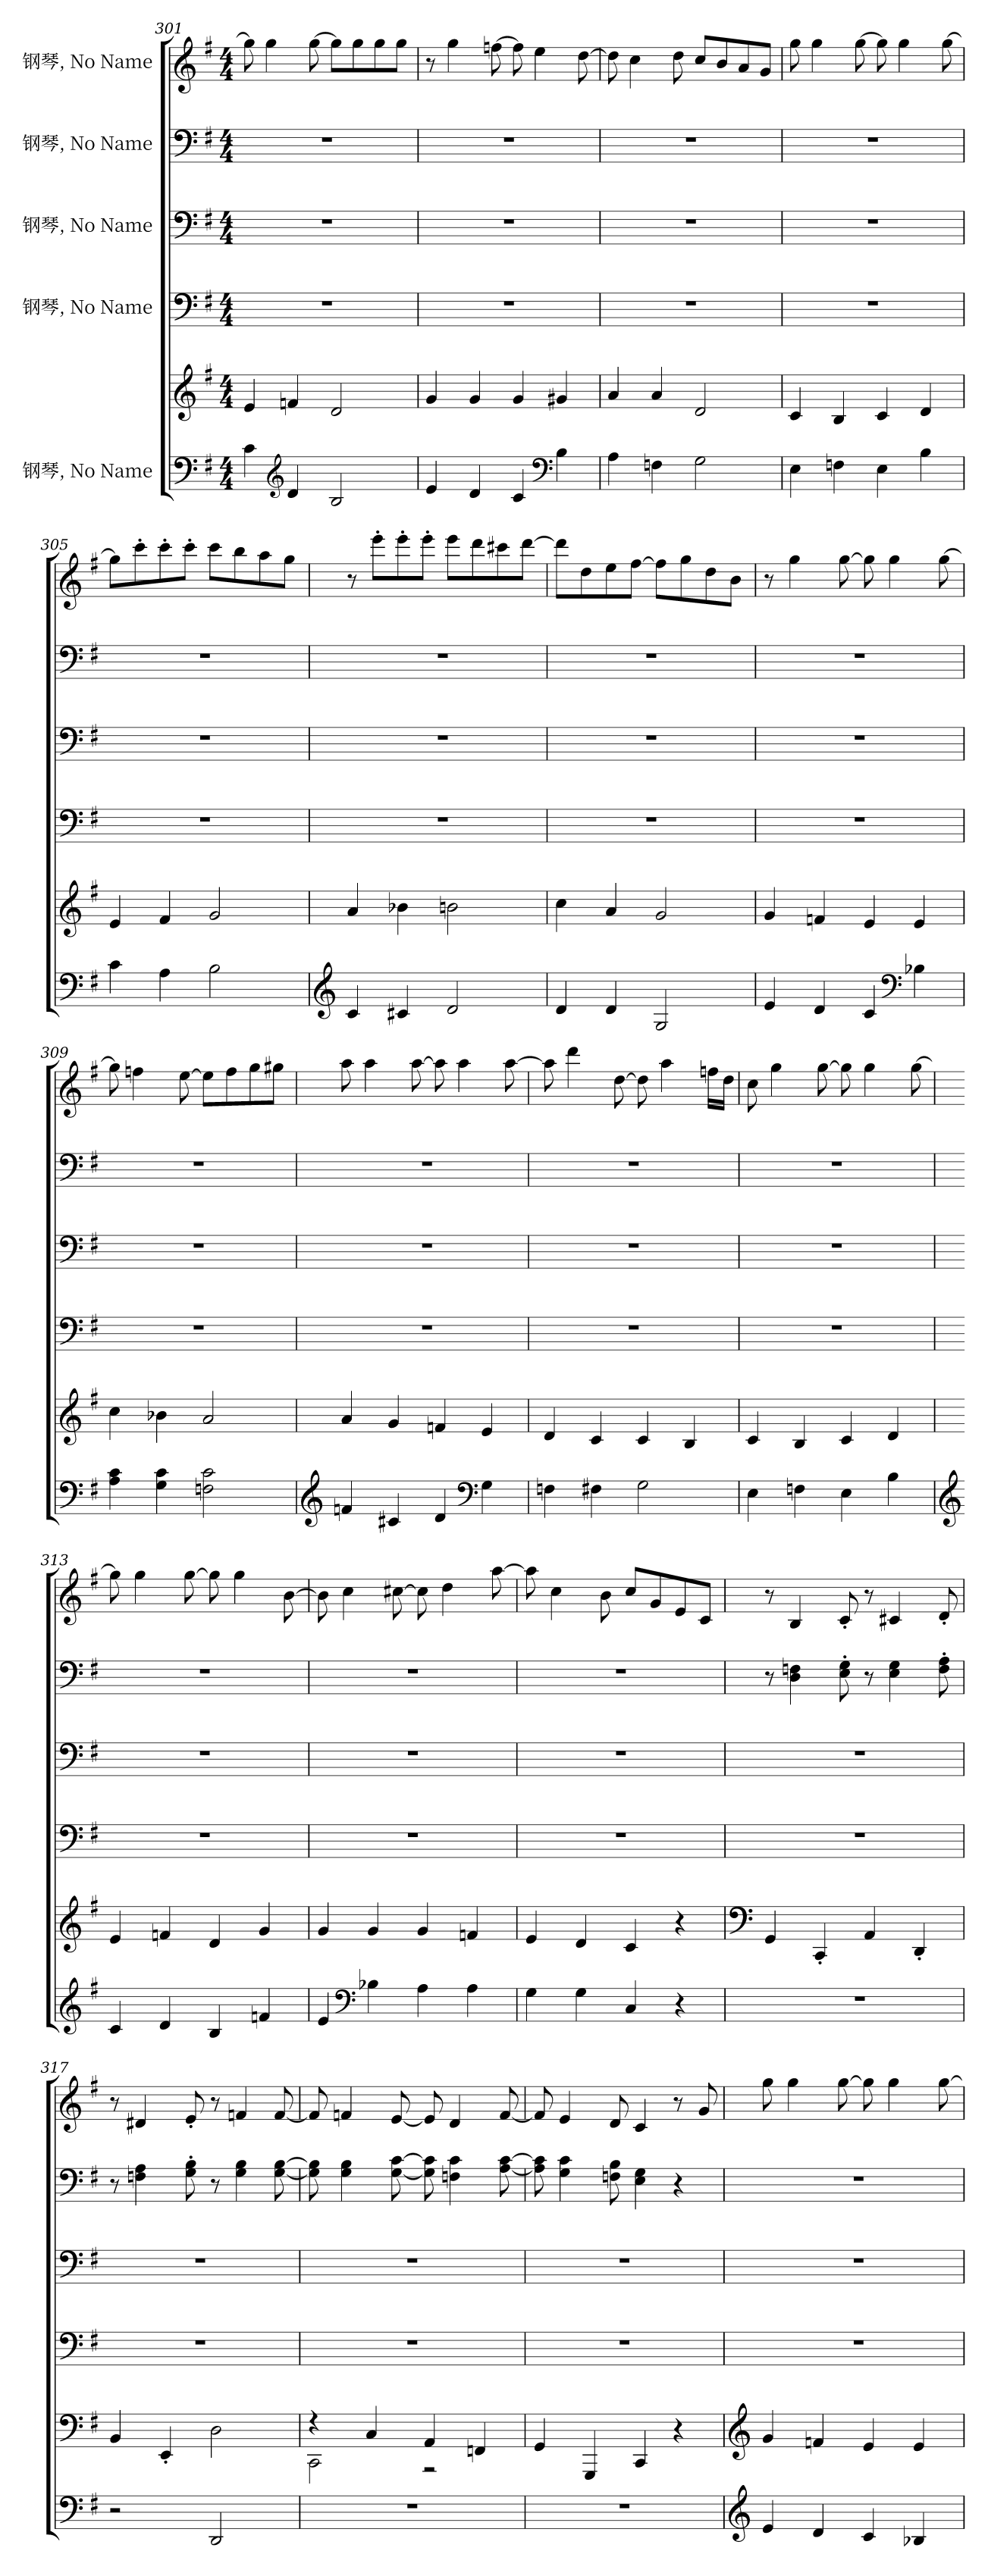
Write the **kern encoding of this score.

**kern	**kern	**kern	**kern	**kern	**kern
*part5	*part5	*part4	*part3	*part2	*part1
*staff6	*staff5	*staff4	*staff3	*staff2	*staff1
*I"钢琴, No Name	*	*I"钢琴, No Name	*I"钢琴, No Name	*I"钢琴, No Name	*I"钢琴, No Name
!!LO:PB:g=z
*clefF4	*clefG2	*clefF4	*clefF4	*clefF4	*clefG2
*k[f#]	*k[f#]	*k[f#]	*k[f#]	*k[f#]	*k[f#]
*M4/4	*M4/4	*M4/4	*M4/4	*M4/4	*M4/4
=301	=301	=301	=301	=301	=301
4c\	4e/	1r	1r	1r	8gg\]
.	.	.	.	.	4gg\
*clefG2	*	*	*	*	*
4d/	4fn/	.	.	.	.
.	.	.	.	.	[8gg\
2B/	2d/	.	.	.	8gg\L]
.	.	.	.	.	8gg\
.	.	.	.	.	8gg\
.	.	.	.	.	8gg\J
=302	=302	=302	=302	=302	=302
*	*	*	*	*	*MM86
4e/	4g/	1r	1r	1r	8r
.	.	.	.	.	4gg\
4d/	4g/	.	.	.	.
.	.	.	.	.	[8ffn\
4c/	4g/	.	.	.	8ff\]
.	.	.	.	.	4ee\
*clefF4	*	*	*	*	*
4B\	4g#X/	.	.	.	.
.	.	.	.	.	[8dd\
=303	=303	=303	=303	=303	=303
4A\	4a/	1r	1r	1r	8dd\]
.	.	.	.	.	4cc\
4Fn\	4a/	.	.	.	.
.	.	.	.	.	8dd\
2G\	2d/	.	.	.	8cc/L
.	.	.	.	.	8b/
.	.	.	.	.	8a/
.	.	.	.	.	8g/J
=304	=304	=304	=304	=304	=304
*	*	*	*	*	*MM86
4E\	4c/	1r	1r	1r	8gg\
.	.	.	.	.	4gg\
4Fn\	4B/	.	.	.	.
.	.	.	.	.	[8gg\
4E\	4c/	.	.	.	8gg\]
.	.	.	.	.	4gg\
4B\	4d/	.	.	.	.
.	.	.	.	.	[8gg\
=305	=305	=305	=305	=305	=305
4c\	4e/	1r	1r	1r	8gg\L]
.	.	.	.	.	8ccc'\
4A\	4f#/	.	.	.	8ccc'\
.	.	.	.	.	8ccc'\J
2B\	2g/	.	.	.	8ccc\L
.	.	.	.	.	8bb\
.	.	.	.	.	8aa\
.	.	.	.	.	8gg\J
!!LO:LB:g=z
=306	=306	=306	=306	=306	=306
*clefG2	*	*	*	*	*
*	*	*	*	*	*MM85
4c/	4a/	1r	1r	1r	8r
.	.	.	.	.	8eee'\L
4c#X/	4b-X\	.	.	.	8eee'\
.	.	.	.	.	8eee'\J
2d/	2bn\	.	.	.	8eee\L
.	.	.	.	.	8ddd\
.	.	.	.	.	8ccc#X\
.	.	.	.	.	[8ddd\J
=307	=307	=307	=307	=307	=307
*	*	*	*	*	*MM83
4d/	4cc\	1r	1r	1r	8ddd\L]
.	.	.	.	.	8dd\
4d/	4a/	.	.	.	8ee\
.	.	.	.	.	[8ff#\J
2G/	2g/	.	.	.	8ff#\L]
.	.	.	.	.	8gg\
.	.	.	.	.	8dd\
.	.	.	.	.	8b\J
=308	=308	=308	=308	=308	=308
*	*	*	*	*	*MM86
4e/	4g/	1r	1r	1r	8r
.	.	.	.	.	4gg\
4d/	4fn/	.	.	.	.
.	.	.	.	.	[8gg\
4c/	4e/	.	.	.	8gg\]
.	.	.	.	.	4gg\
*clefF4	*	*	*	*	*
4B-X\	4e/	.	.	.	.
.	.	.	.	.	[8gg\
=309	=309	=309	=309	=309	=309
*	*	*	*	*	*MM86
4A\ 4c\	4cc\	1r	1r	1r	8gg\]
.	.	.	.	.	4ffn\
4G\ 4c\	4b-X\	.	.	.	.
.	.	.	.	.	[8ee\
2Fn\ 2c\	2a/	.	.	.	8ee\L]
.	.	.	.	.	8ff\
.	.	.	.	.	8gg\
.	.	.	.	.	8gg#X\J
!!LO:PB:g=z
=310	=310	=310	=310	=310	=310
*clefG2	*	*	*	*	*
*	*	*	*	*	*MM86
4fn/	4a/	1r	1r	1r	8aa\
.	.	.	.	.	4aa\
4c#X/	4g/	.	.	.	.
.	.	.	.	.	[8aa\
4d/	4fn/	.	.	.	8aa\]
.	.	.	.	.	4aa\
*clefF4	*	*	*	*	*
4G\	4e/	.	.	.	.
.	.	.	.	.	[8aa\
=311	=311	=311	=311	=311	=311
4Fn\	4d/	1r	1r	1r	8aa\]
.	.	.	.	.	4ddd\
4F#X\	4c/	.	.	.	.
.	.	.	.	.	[8dd\
2G\	4c/	.	.	.	8dd\]
.	.	.	.	.	4aa\
.	4B/	.	.	.	.
.	.	.	.	.	16ffn\LL
*	*	*	*	*	*MM82
.	.	.	.	.	16dd\JJ
=312	=312	=312	=312	=312	=312
*	*	*	*	*	*MM86
4E\	4c/	1r	1r	1r	8cc\
.	.	.	.	.	4gg\
4Fn\	4B/	.	.	.	.
.	.	.	.	.	[8gg\
4E\	4c/	.	.	.	8gg\]
.	.	.	.	.	4gg\
4B\	4d/	.	.	.	.
.	.	.	.	.	[8gg\
=313	=313	=313	=313	=313	=313
*clefG2	*	*	*	*	*
4c/	4e/	1r	1r	1r	8gg\]
.	.	.	.	.	4gg\
4d/	4fn/	.	.	.	.
.	.	.	.	.	[8gg\
4B/	4d/	.	.	.	8gg\]
.	.	.	.	.	4gg\
4fn/	4g/	.	.	.	.
.	.	.	.	.	[8b\
!!LO:LB:g=z
=314	=314	=314	=314	=314	=314
*	*	*	*	*	*MM86
4e/	4g/	1r	1r	1r	8b\]
.	.	.	.	.	4cc\
*clefF4	*	*	*	*	*
4B-X\	4g/	.	.	.	.
.	.	.	.	.	[8cc#X\
4A\	4g/	.	.	.	8cc#\]
.	.	.	.	.	4dd\
4A\	4fn/	.	.	.	.
.	.	.	.	.	[8aa\
=315	=315	=315	=315	=315	=315
*	*	*	*	*	*MM86
4G\	4e/	1r	1r	1r	8aa\]
.	.	.	.	.	4cc\
4G\	4d/	.	.	.	.
.	.	.	.	.	8b\
4C/	4c/	.	.	.	8cc/L
.	.	.	.	.	8g/
4r	4r	.	.	.	8e/
.	.	.	.	.	8c/J
=316	=316	=316	=316	=316	=316
*	*clefF4	*	*	*	*
*	*	*	*	*	*MM86
1r	4GG/	1r	1r	8r	8r
.	.	.	.	4D\ 4Fn\	4B/
.	4CC'/	.	.	.	.
.	.	.	.	8E\' 8G\'	8c'/
.	4AA/	.	.	8r	8r
.	.	.	.	4E\ 4G\	4c#X/
.	4DD'/	.	.	.	.
.	.	.	.	8F\' 8A\'	8d'/
=317	=317	=317	=317	=317	=317
2r	4BB/	1r	1r	8r	8r
.	.	.	.	4Fn\ 4A\	4d#X/
.	4EE'/	.	.	.	.
.	.	.	.	8G\' 8B\'	8e'/
2DD/	2D\	.	.	8r	8r
.	.	.	.	4G\ 4B\	4fn/
.	.	.	.	[8G\ [8B\	[8f/
!!LO:PB:g=z
=318	=318	=318	=318	=318	=318
*	*	*	*	*	*MM86
*	*^	*	*	*	*
1r	4r	2CC\	1r	1r	8G\] 8B\]	8f/]
.	.	.	.	.	4G\ 4B\	4fn/
.	4C/	.	.	.	.	.
.	.	.	.	.	[8G\ [8c\	[8e/
.	4AA/	2r	.	.	8G\] 8c\]	8e/]
.	.	.	.	.	4Fn\ 4c\	4d/
.	4FFn/	.	.	.	.	.
.	.	.	.	.	[8A\ [8c\	[8f/
*	*v	*v	*	*	*	*
=319	=319	=319	=319	=319	=319
*	*	*	*	*	*MM86
1r	4GG/	1r	1r	8A\] 8c\]	8f/]
.	.	.	.	4G\ 4c\	4e/
.	4GGG/	.	.	.	.
.	.	.	.	8Fn\ 8B\	8d/
.	4CC/	.	.	4E\ 4G\	4c/
*	*	*	*	*	*MM56
.	4r	.	.	4r	8r
*	*	*	*	*	*MM81
.	.	.	.	.	8g/
=320	=320	=320	=320	=320	=320
*clefG2	*clefG2	*	*	*	*
*	*	*	*	*	*MM86
4e/	4g/	1r	1r	1r	8gg\
.	.	.	.	.	4gg\
4d/	4fn/	.	.	.	.
.	.	.	.	.	[8gg\
4c/	4e/	.	.	.	8gg\]
.	.	.	.	.	4gg\
4B-X/	4e/	.	.	.	.
.	.	.	.	.	[8gg\
=	=	=	=	=	=
*-	*-	*-	*-	*-	*-
